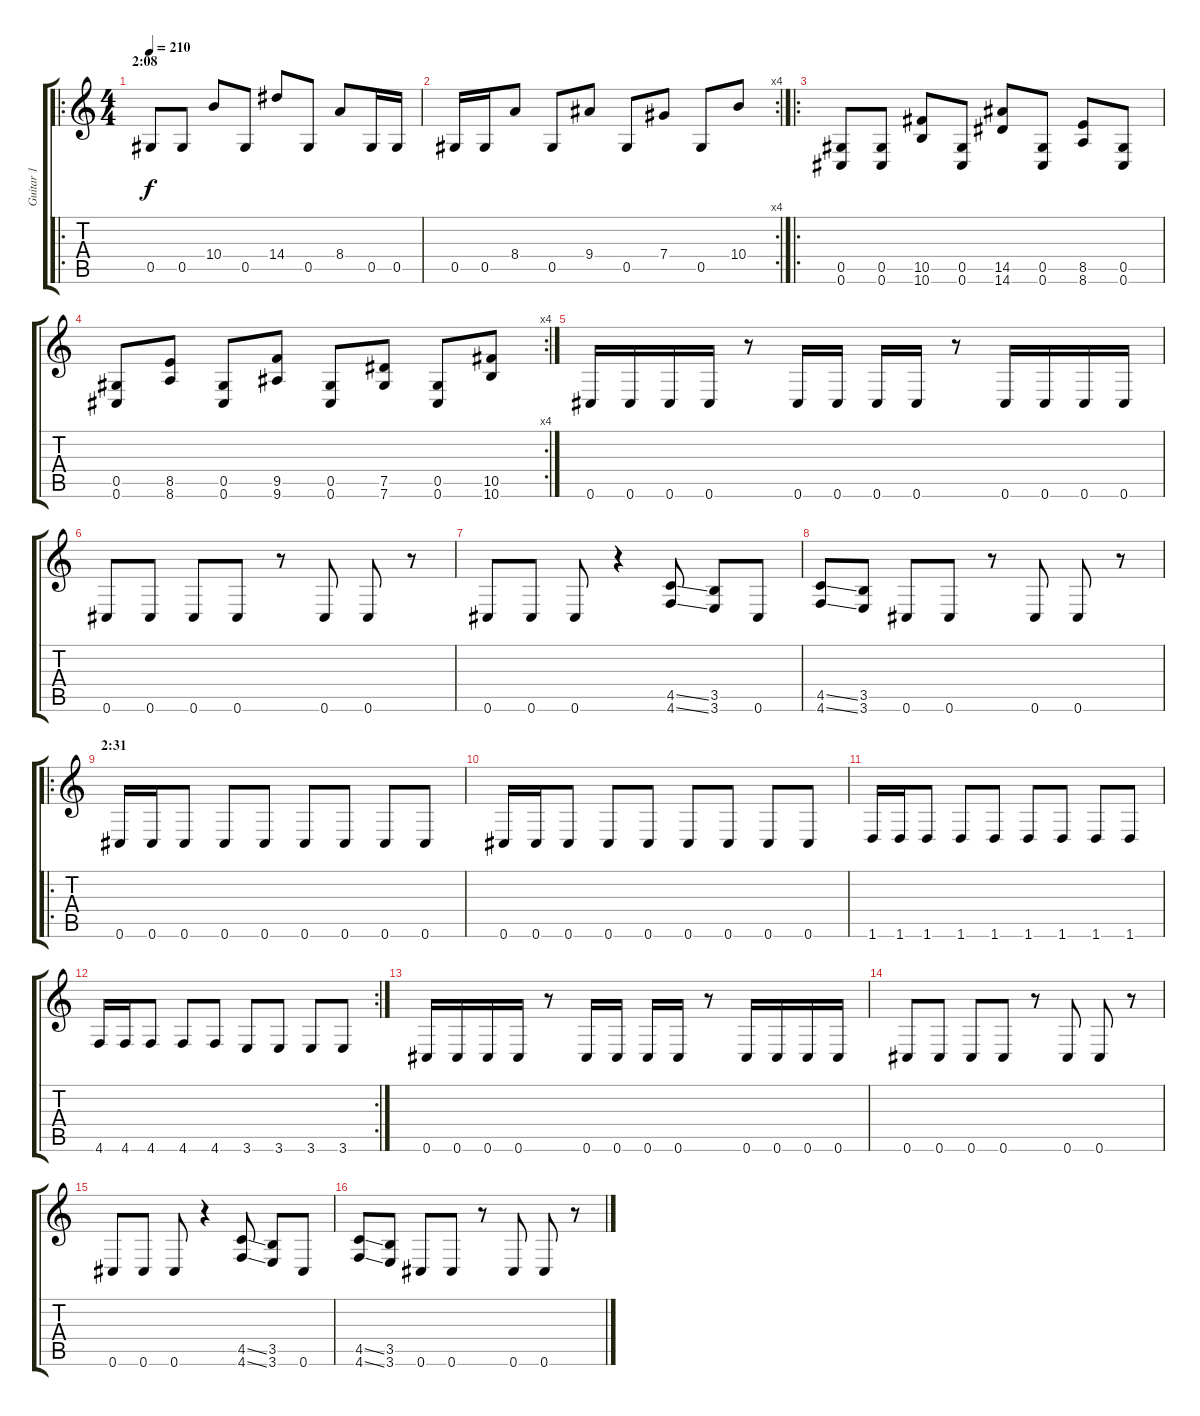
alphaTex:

\track ("Guitar 1" "Guitar 1") {instrument distortionguitar}
\staff {score tabs}
\tuning (Eb4 Bb3 Gb3 Db3 Ab2 Db2) {hide}
\ro
\ts (4 4)
\section ("" "2:08")
\tempo 210
\clef g2
\ks c
0.5.8{dy f} 0.5.8 10.4.8 0.5.8 14.4.8 0.5.8 8.4.8 0.5.16 0.5.16 |
\rc 4
0.5.16 0.5.16 8.4.8 0.5.8 9.4.8 0.5.8 7.4.8 0.5.8 10.4.8 |
\ro
(0.5 0.6).8 (0.5 0.6).8 (10.5 10.6).8 (0.5 0.6).8 (14.5 14.6).8 (0.5 0.6).8 (8.5 8.6).8 (0.5 0.6).8 |
\rc 4
(0.5 0.6).8 (8.5 8.6).8 (0.5 0.6).8 (9.5 9.6).8 (0.5 0.6).8 (7.5 7.6).8 (0.5 0.6).8 (10.5 10.6).8 |
0.6.16 0.6.16 0.6.16 0.6.16 r.8 0.6.16 0.6.16 0.6.16 0.6.16 r.8 0.6.16 0.6.16 0.6.16 0.6.16 |
0.6.8 0.6.8 0.6.8 0.6.8 r.8 0.6.8 0.6.8 r.8 |
0.6.8 0.6.8 0.6.8 r.4 (4.5{ss} 4.6{ss}).8 (3.5 3.6).8 0.6.8 |
(4.5{ss} 4.6{ss}).8 (3.5 3.6).8 0.6.8 0.6.8 r.8 0.6.8 0.6.8 r.8 |
\ro
\section ("" "2:31")
0.6.16 0.6.16 0.6.8 0.6.8 0.6.8 0.6.8 0.6.8 0.6.8 0.6.8 |
0.6.16 0.6.16 0.6.8 0.6.8 0.6.8 0.6.8 0.6.8 0.6.8 0.6.8 |
1.6.16 1.6.16 1.6.8 1.6.8 1.6.8 1.6.8 1.6.8 1.6.8 1.6.8 |
\rc 2
4.6.16 4.6.16 4.6.8 4.6.8 4.6.8 3.6.8 3.6.8 3.6.8 3.6.8 |
0.6.16 0.6.16 0.6.16 0.6.16 r.8 0.6.16 0.6.16 0.6.16 0.6.16 r.8 0.6.16 0.6.16 0.6.16 0.6.16 |
0.6.8 0.6.8 0.6.8 0.6.8 r.8 0.6.8 0.6.8 r.8 |
0.6.8 0.6.8 0.6.8 r.4 (4.5{ss} 4.6{ss}).8 (3.5 3.6).8 0.6.8 |
(4.5{ss} 4.6{ss}).8 (3.5 3.6).8 0.6.8 0.6.8 r.8 0.6.8 0.6.8 r.8
